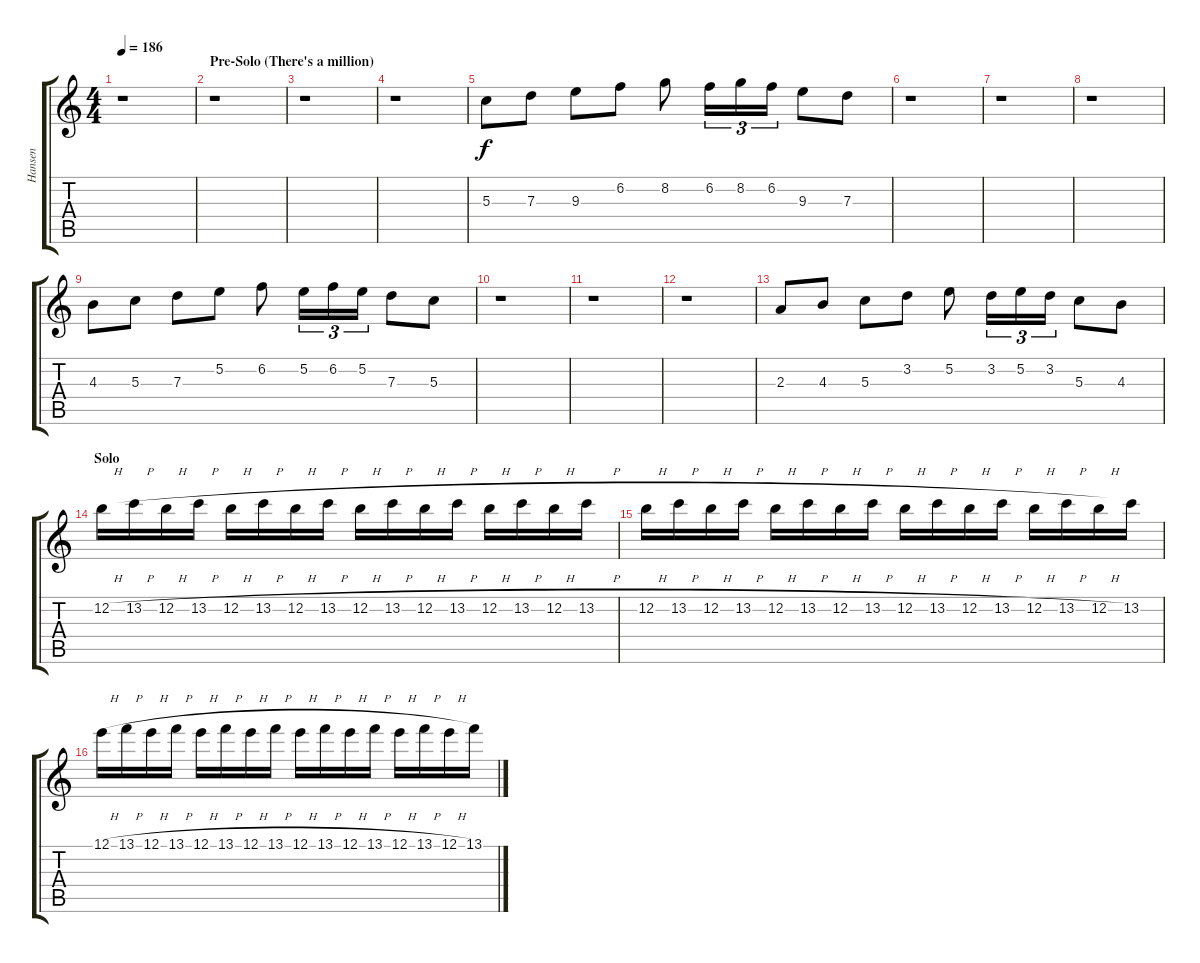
\track ("Hansen" "Hansen") {instrument distortionguitar}
\staff {score tabs}
\tuning (E4 B3 G3 D3 A2 E2) {hide}
\ts (4 4)
\tempo 186
\clef g2
\ks c
r.1{dy f} |
\section ("" "Pre-Solo (There's a million)")
r.1 |
r.1 |
r.1 |
5.3.8 7.3.8 9.3.8 6.2.8 8.2.8 6.2.16{tu (3 2)} 8.2.16{tu (3 2)} 6.2.16{tu (3 2)} 9.3.8 7.3.8 |
r.1 |
r.1 |
r.1 |
4.3.8 5.3.8 7.3.8 5.2.8 6.2.8 5.2.16{tu (3 2)} 6.2.16{tu (3 2)} 5.2.16{tu (3 2)} 7.3.8 5.3.8 |
r.1 |
r.1 |
r.1 |
2.3.8 4.3.8 5.3.8 3.2.8 5.2.8 3.2.16{tu (3 2)} 5.2.16{tu (3 2)} 3.2.16{tu (3 2)} 5.3.8 4.3.8 |
\section ("" "Solo")
12.2{h}.16{volume 16} 13.2{h}.16 12.2{h}.16 13.2{h}.16 12.2{h}.16 13.2{h}.16 12.2{h}.16 13.2{h}.16 12.2{h}.16 13.2{h}.16 12.2{h}.16 13.2{h}.16 12.2{h}.16 13.2{h}.16 12.2{h}.16 13.2{h}.16 |
12.2{h}.16 13.2{h}.16 12.2{h}.16 13.2{h}.16 12.2{h}.16 13.2{h}.16 12.2{h}.16 13.2{h}.16 12.2{h}.16 13.2{h}.16 12.2{h}.16 13.2{h}.16 12.2{h}.16 13.2{h}.16 12.2{h}.16 13.2.16 |
12.1{h}.16 13.1{h}.16 12.1{h}.16 13.1{h}.16 12.1{h}.16 13.1{h}.16 12.1{h}.16 13.1{h}.16 12.1{h}.16 13.1{h}.16 12.1{h}.16 13.1{h}.16 12.1{h}.16 13.1{h}.16 12.1{h}.16 13.1.16
